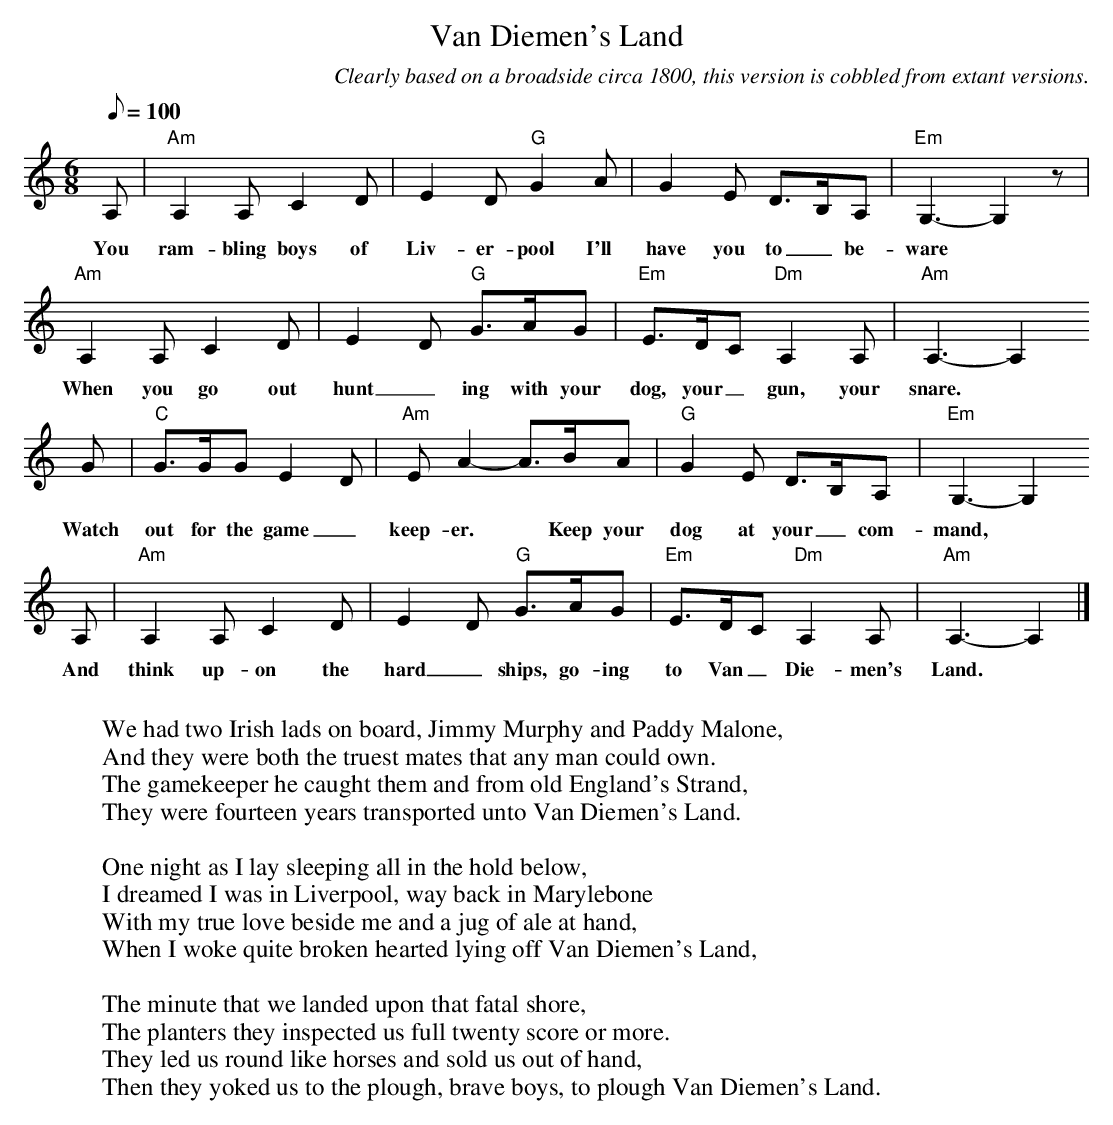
X:1
T:Van Diemen's Land
C:Clearly based on a broadside circa 1800, this version is cobbled from extant versions.
M:6/8
L:1/8
Q:100
K:Am
A,|"Am"A,2A,C2D|E2D"G"G2A|G2E D>B,A,|"Em"G,3-G,2z|
w:You ram-bling boys of Liv-er-pool I'll have you to_ be-ware
"Am"A,2A,C2D|E2D "G"G>AG|"Em"E>DC"Dm"A,2A,|"Am"A,3-A,2
w:When you go out hunt_ing with your dog, your_ gun, your snare.*
G|"C"G>GGE2D|"Am"EA2-A>BA|"G"G2E D>B,A,|"Em"G,3-G,2
w:Watch out for the game_keep-er.* Keep your dog at your_ com-mand,*
A,|"Am"A,2A,C2D|E2D "G"G>AG|"Em"E>DC"Dm"A,2A,|"Am"A,3-A,2|]
w:And think up-on the hard_ships, go-ing to Van_ Die-men's Land.
W:
W:We had two Irish lads on board, Jimmy Murphy and Paddy Malone,
W:And they were both the truest mates that any man could own.
W:The gamekeeper he caught them and from old England's Strand,
W:They were fourteen years transported unto Van Diemen's Land.
W:
W:One night as I lay sleeping all in the hold below,
W:I dreamed I was in Liverpool, way back in Marylebone
W:With my true love beside me and a jug of ale at hand,
W:When I woke quite broken hearted lying off Van Diemen's Land,
W:
W:The minute that we landed upon that fatal shore,
W:The planters they inspected us full twenty score or more.
W:They led us round like horses and sold us out of hand,
W:Then they yoked us to the plough, brave boys, to plough Van Diemen's Land.
